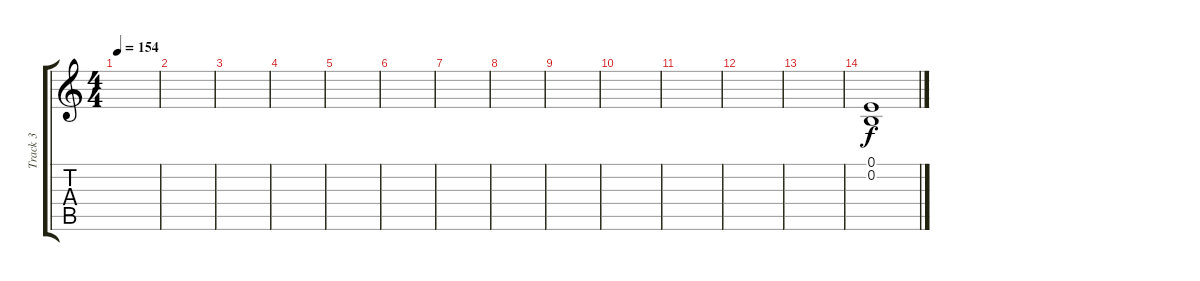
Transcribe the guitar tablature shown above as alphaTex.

\track ("Track 3" "Track 3") {instrument tubularbells}
\staff {score tabs}
\tuning (E4 B3 G3 D3 A2 E2) {hide}
\ts (4 4)
\tempo 154
\clef g2
\ks c
|
|
|
|
|
|
|
|
|
|
|
|
|
(0.1 0.2).1
